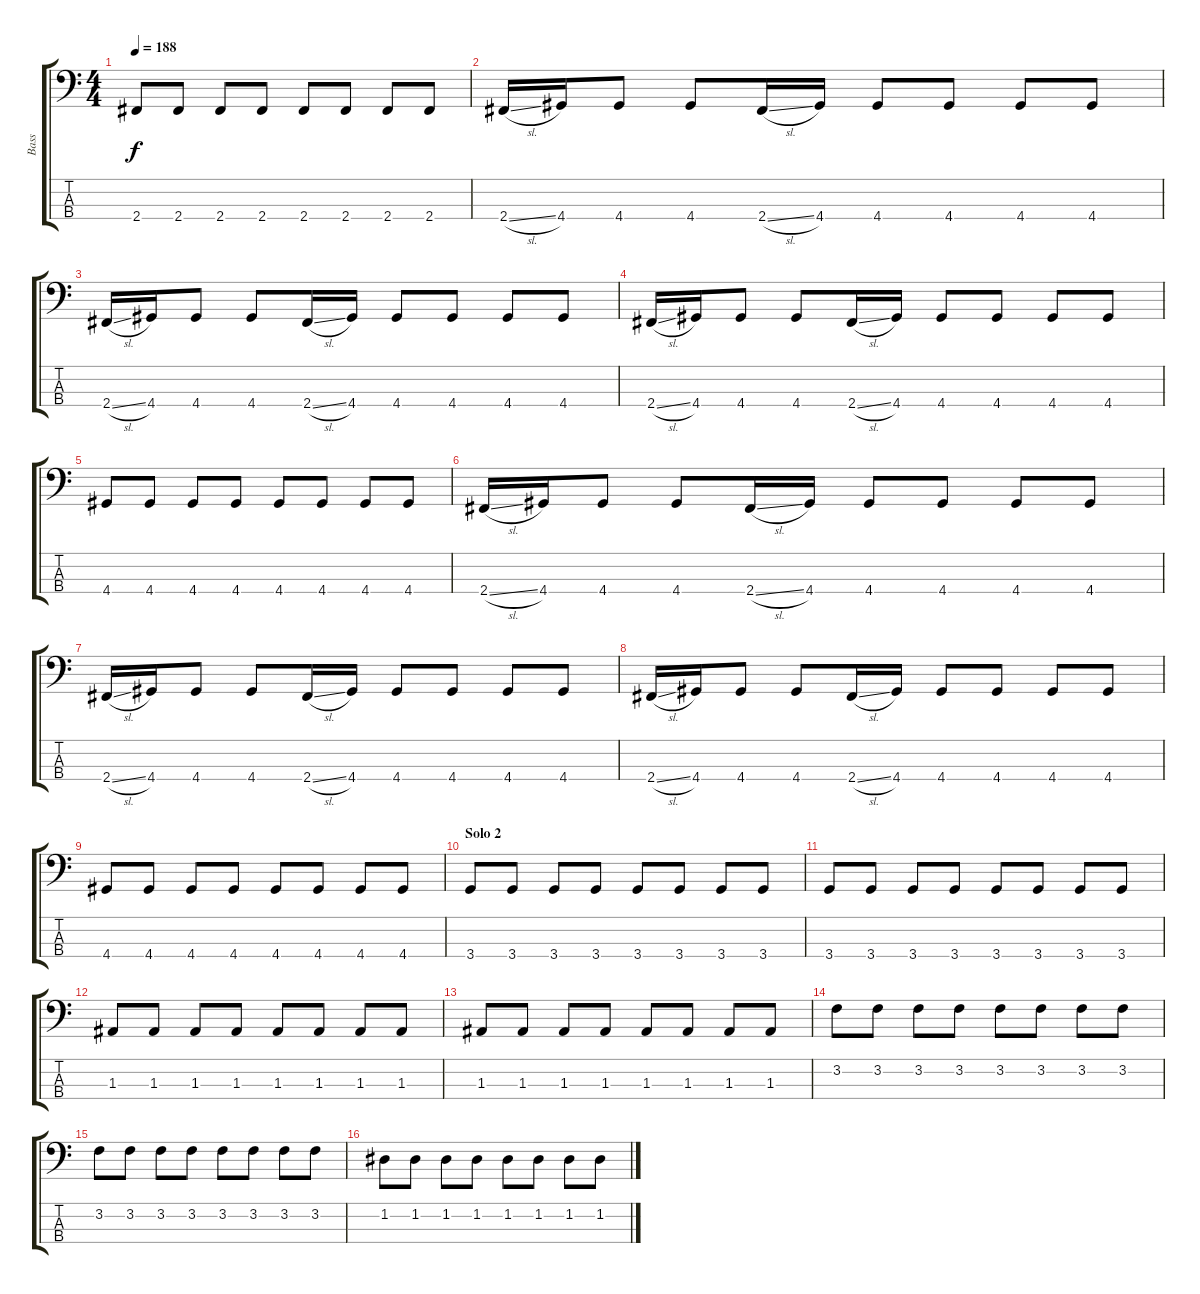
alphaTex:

\track ("Bass" "Bass") {instrument electricbasspick}
\staff {score tabs}
\tuning (G2 D2 A1 E1) {hide}
\ts (4 4)
\tempo 188
\clef f4
\ks c
2.4.8{dy f} 2.4.8 2.4.8 2.4.8 2.4.8 2.4.8 2.4.8 2.4.8 |
2.4{sl}.16 4.4.16 4.4.8 4.4.8 2.4{sl}.16 4.4.16 4.4.8 4.4.8 4.4.8 4.4.8 |
2.4{sl}.16 4.4.16 4.4.8 4.4.8 2.4{sl}.16 4.4.16 4.4.8 4.4.8 4.4.8 4.4.8 |
2.4{sl}.16 4.4.16 4.4.8 4.4.8 2.4{sl}.16 4.4.16 4.4.8 4.4.8 4.4.8 4.4.8 |
4.4.8 4.4.8 4.4.8 4.4.8 4.4.8 4.4.8 4.4.8 4.4.8 |
2.4{sl}.16 4.4.16 4.4.8 4.4.8 2.4{sl}.16 4.4.16 4.4.8 4.4.8 4.4.8 4.4.8 |
2.4{sl}.16 4.4.16 4.4.8 4.4.8 2.4{sl}.16 4.4.16 4.4.8 4.4.8 4.4.8 4.4.8 |
2.4{sl}.16 4.4.16 4.4.8 4.4.8 2.4{sl}.16 4.4.16 4.4.8 4.4.8 4.4.8 4.4.8 |
4.4.8 4.4.8 4.4.8 4.4.8 4.4.8 4.4.8 4.4.8 4.4.8 |
\section ("" "Solo 2")
3.4.8 3.4.8 3.4.8 3.4.8 3.4.8 3.4.8 3.4.8 3.4.8 |
3.4.8 3.4.8 3.4.8 3.4.8 3.4.8 3.4.8 3.4.8 3.4.8 |
1.3.8 1.3.8 1.3.8 1.3.8 1.3.8 1.3.8 1.3.8 1.3.8 |
1.3.8 1.3.8 1.3.8 1.3.8 1.3.8 1.3.8 1.3.8 1.3.8 |
3.2.8 3.2.8 3.2.8 3.2.8 3.2.8 3.2.8 3.2.8 3.2.8 |
3.2.8 3.2.8 3.2.8 3.2.8 3.2.8 3.2.8 3.2.8 3.2.8 |
1.2.8 1.2.8 1.2.8 1.2.8 1.2.8 1.2.8 1.2.8 1.2.8
